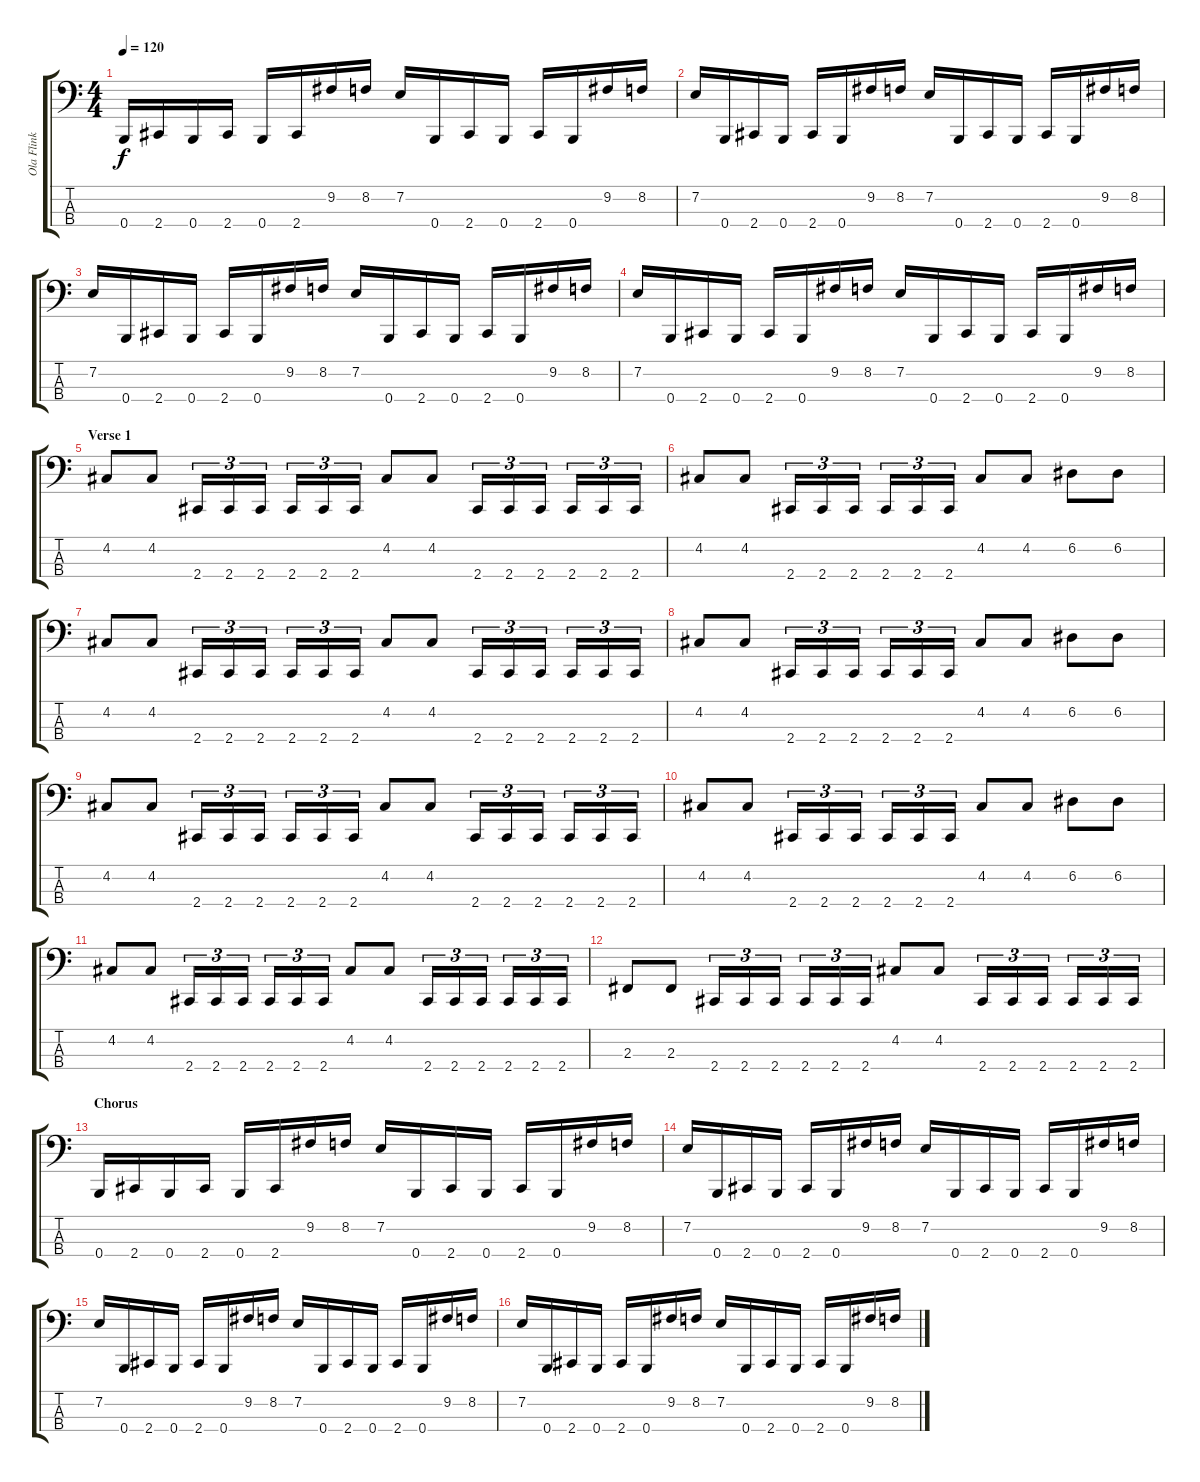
\track ("Ola Flink" "Ola Flink") {instrument electricbasspick}
\staff {score tabs}
\tuning (D2 A1 E1 B0) {hide}
\ts (4 4)
\tempo 120
\clef f4
\ks c
0.4.16{dy f} 2.4.16 0.4.16 2.4.16 0.4.16 2.4.16 9.2.16 8.2.16 7.2.16 0.4.16 2.4.16 0.4.16 2.4.16 0.4.16 9.2.16 8.2.16 |
7.2.16 0.4.16 2.4.16 0.4.16 2.4.16 0.4.16 9.2.16 8.2.16 7.2.16 0.4.16 2.4.16 0.4.16 2.4.16 0.4.16 9.2.16 8.2.16 |
7.2.16 0.4.16 2.4.16 0.4.16 2.4.16 0.4.16 9.2.16 8.2.16 7.2.16 0.4.16 2.4.16 0.4.16 2.4.16 0.4.16 9.2.16 8.2.16 |
7.2.16 0.4.16 2.4.16 0.4.16 2.4.16 0.4.16 9.2.16 8.2.16 7.2.16 0.4.16 2.4.16 0.4.16 2.4.16 0.4.16 9.2.16 8.2.16 |
\section ("" "Verse 1")
4.2.8 4.2.8 2.4.16{tu (3 2)} 2.4.16{tu (3 2)} 2.4.16{tu (3 2)} 2.4.16{tu (3 2)} 2.4.16{tu (3 2)} 2.4.16{tu (3 2)} 4.2.8 4.2.8 2.4.16{tu (3 2)} 2.4.16{tu (3 2)} 2.4.16{tu (3 2)} 2.4.16{tu (3 2)} 2.4.16{tu (3 2)} 2.4.16{tu (3 2)} |
4.2.8 4.2.8 2.4.16{tu (3 2)} 2.4.16{tu (3 2)} 2.4.16{tu (3 2)} 2.4.16{tu (3 2)} 2.4.16{tu (3 2)} 2.4.16{tu (3 2)} 4.2.8 4.2.8 6.2.8 6.2.8 |
4.2.8 4.2.8 2.4.16{tu (3 2)} 2.4.16{tu (3 2)} 2.4.16{tu (3 2)} 2.4.16{tu (3 2)} 2.4.16{tu (3 2)} 2.4.16{tu (3 2)} 4.2.8 4.2.8 2.4.16{tu (3 2)} 2.4.16{tu (3 2)} 2.4.16{tu (3 2)} 2.4.16{tu (3 2)} 2.4.16{tu (3 2)} 2.4.16{tu (3 2)} |
4.2.8 4.2.8 2.4.16{tu (3 2)} 2.4.16{tu (3 2)} 2.4.16{tu (3 2)} 2.4.16{tu (3 2)} 2.4.16{tu (3 2)} 2.4.16{tu (3 2)} 4.2.8 4.2.8 6.2.8 6.2.8 |
4.2.8 4.2.8 2.4.16{tu (3 2)} 2.4.16{tu (3 2)} 2.4.16{tu (3 2)} 2.4.16{tu (3 2)} 2.4.16{tu (3 2)} 2.4.16{tu (3 2)} 4.2.8 4.2.8 2.4.16{tu (3 2)} 2.4.16{tu (3 2)} 2.4.16{tu (3 2)} 2.4.16{tu (3 2)} 2.4.16{tu (3 2)} 2.4.16{tu (3 2)} |
4.2.8 4.2.8 2.4.16{tu (3 2)} 2.4.16{tu (3 2)} 2.4.16{tu (3 2)} 2.4.16{tu (3 2)} 2.4.16{tu (3 2)} 2.4.16{tu (3 2)} 4.2.8 4.2.8 6.2.8 6.2.8 |
4.2.8 4.2.8 2.4.16{tu (3 2)} 2.4.16{tu (3 2)} 2.4.16{tu (3 2)} 2.4.16{tu (3 2)} 2.4.16{tu (3 2)} 2.4.16{tu (3 2)} 4.2.8 4.2.8 2.4.16{tu (3 2)} 2.4.16{tu (3 2)} 2.4.16{tu (3 2)} 2.4.16{tu (3 2)} 2.4.16{tu (3 2)} 2.4.16{tu (3 2)} |
2.3.8 2.3.8 2.4.16{tu (3 2)} 2.4.16{tu (3 2)} 2.4.16{tu (3 2)} 2.4.16{tu (3 2)} 2.4.16{tu (3 2)} 2.4.16{tu (3 2)} 4.2.8 4.2.8 2.4.16{tu (3 2)} 2.4.16{tu (3 2)} 2.4.16{tu (3 2)} 2.4.16{tu (3 2)} 2.4.16{tu (3 2)} 2.4.16{tu (3 2)} |
\section ("" "Chorus")
0.4.16 2.4.16 0.4.16 2.4.16 0.4.16 2.4.16 9.2.16 8.2.16 7.2.16 0.4.16 2.4.16 0.4.16 2.4.16 0.4.16 9.2.16 8.2.16 |
7.2.16 0.4.16 2.4.16 0.4.16 2.4.16 0.4.16 9.2.16 8.2.16 7.2.16 0.4.16 2.4.16 0.4.16 2.4.16 0.4.16 9.2.16 8.2.16 |
7.2.16 0.4.16 2.4.16 0.4.16 2.4.16 0.4.16 9.2.16 8.2.16 7.2.16 0.4.16 2.4.16 0.4.16 2.4.16 0.4.16 9.2.16 8.2.16 |
7.2.16 0.4.16 2.4.16 0.4.16 2.4.16 0.4.16 9.2.16 8.2.16 7.2.16 0.4.16 2.4.16 0.4.16 2.4.16 0.4.16 9.2.16 8.2.16
